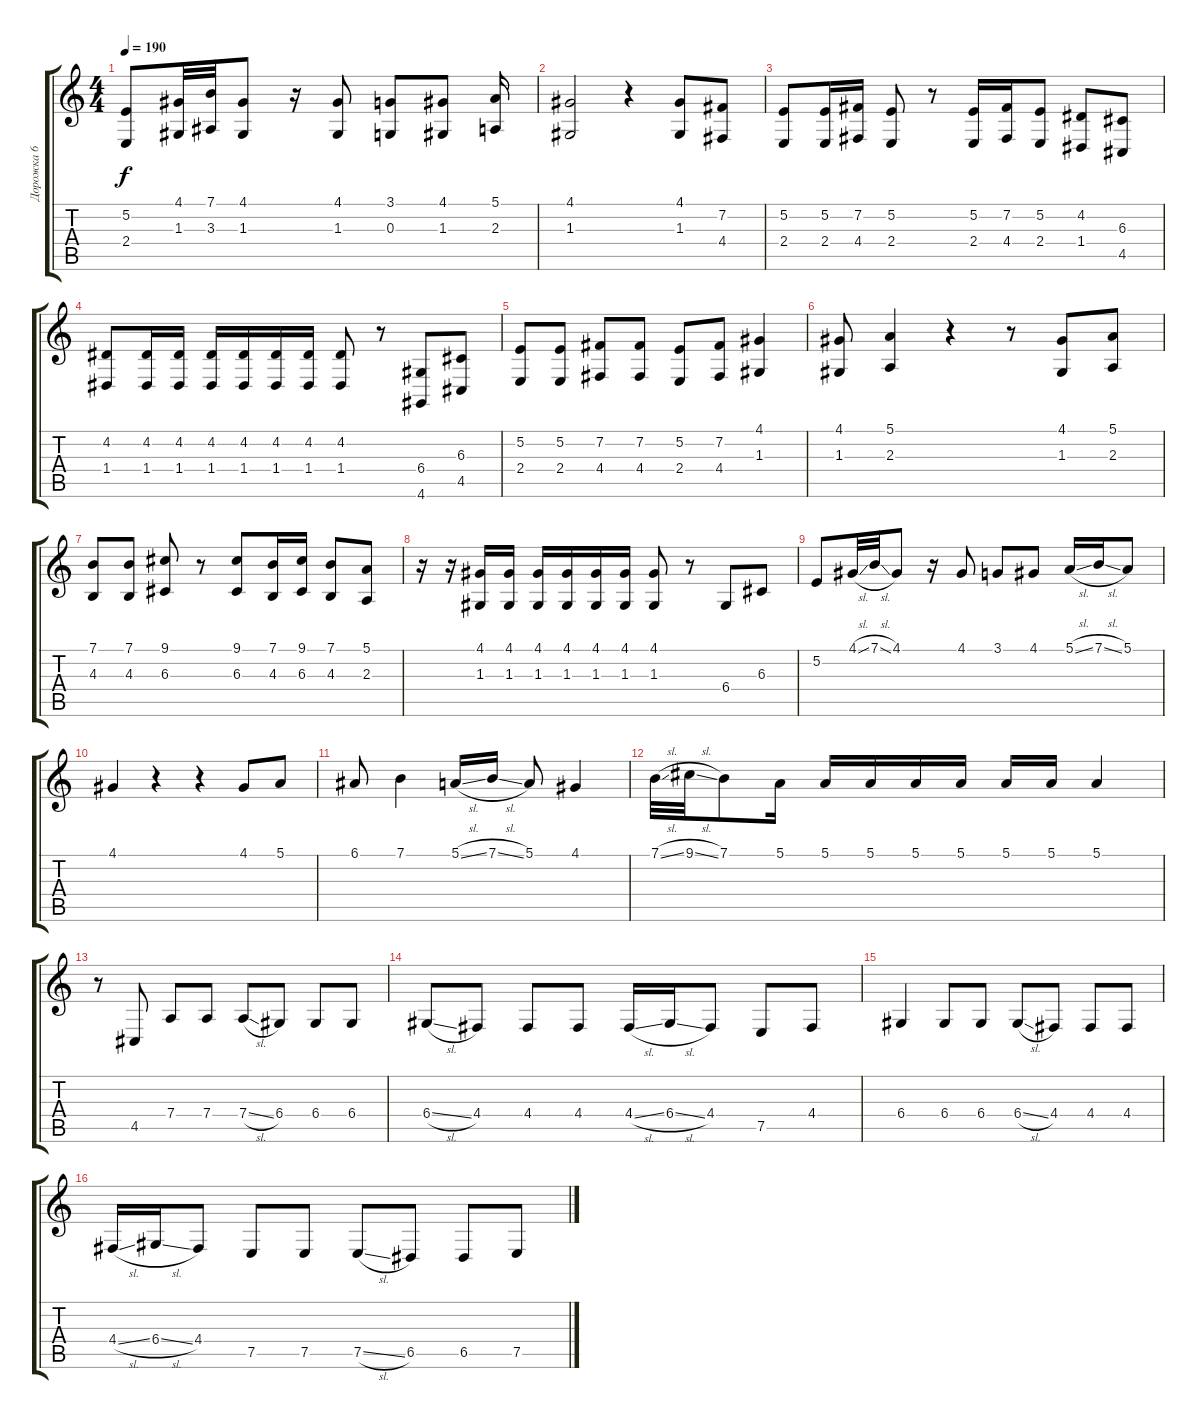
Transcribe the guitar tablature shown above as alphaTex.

\track ("Дорожка 6" "Дорожка 6") {instrument pad6metallic}
\staff {score tabs}
\tuning (E4 B3 G3 D3 A2 E2) {hide}
\ts (4 4)
\tempo 190
\clef g2
\ks c
(5.2 2.4).8{dy f} (4.1 1.3).32 (7.1 3.3).32 (4.1 1.3).8 r.16 (4.1 1.3).8 (3.1 0.3).8 (4.1 1.3).8 (5.1 2.3).16 |
(4.1 1.3).2 r.4 (4.1 1.3).8 (7.2 4.4).8 |
(5.2 2.4).8 (5.2 2.4).16 (7.2 4.4).16 (5.2 2.4).8 r.8 (5.2 2.4).16 (7.2 4.4).16 (5.2 2.4).8 (4.2 1.4).8 (6.3 4.5).8 |
(4.2 1.4).8 (4.2 1.4).16 (4.2 1.4).16 (4.2 1.4).16 (4.2 1.4).16 (4.2 1.4).16 (4.2 1.4).16 (4.2 1.4).8 r.8 (6.4 4.6).8 (6.3 4.5).8 |
(5.2 2.4).8 (5.2 2.4).8 (7.2 4.4).8 (7.2 4.4).8 (5.2 2.4).8 (7.2 4.4).8 (4.1 1.3).4 |
(4.1 1.3).8 (5.1 2.3).4 r.4 r.8 (4.1 1.3).8 (5.1 2.3).8 |
(7.1 4.3).8 (7.1 4.3).8 (9.1 6.3).8 r.8 (9.1 6.3).8 (7.1 4.3).16 (9.1 6.3).16 (7.1 4.3).8 (5.1 2.3).8 |
r.16 r.16 (4.1 1.3).16 (4.1 1.3).16 (4.1 1.3).16 (4.1 1.3).16 (4.1 1.3).16 (4.1 1.3).16 (4.1 1.3).8 r.8 6.4.8 6.3.8 |
5.2.8 4.1{sl}.32 7.1{sl}.32 4.1.8 r.16 4.1.8 3.1.8 4.1.8 5.1{sl}.16 7.1{sl}.16 5.1.8 |
4.1.4 r.4 r.4 4.1.8 5.1.8 |
6.1.8 7.1.4 5.1{sl}.16 7.1{sl}.16 5.1.8 4.1.4 |
7.1{sl}.32 9.1{sl}.32 7.1.8 5.1.16 5.1.16 5.1.16 5.1.16 5.1.16 5.1.16 5.1.16 5.1.4 |
r.8 4.5.8 7.4.8 7.4.8 7.4{sl}.8 6.4.8 6.4.8 6.4.8 |
6.4{sl}.8 4.4.8 4.4.8 4.4.8 4.4{sl}.16 6.4{sl}.16 4.4.8 7.5.8 4.4.8 |
6.4.4 6.4.8 6.4.8 6.4{sl}.8 4.4.8 4.4.8 4.4.8 |
4.4{sl}.16 6.4{sl}.16 4.4.8 7.5.8 7.5.8 7.5{sl}.8 6.5.8 6.5.8 7.5.8
